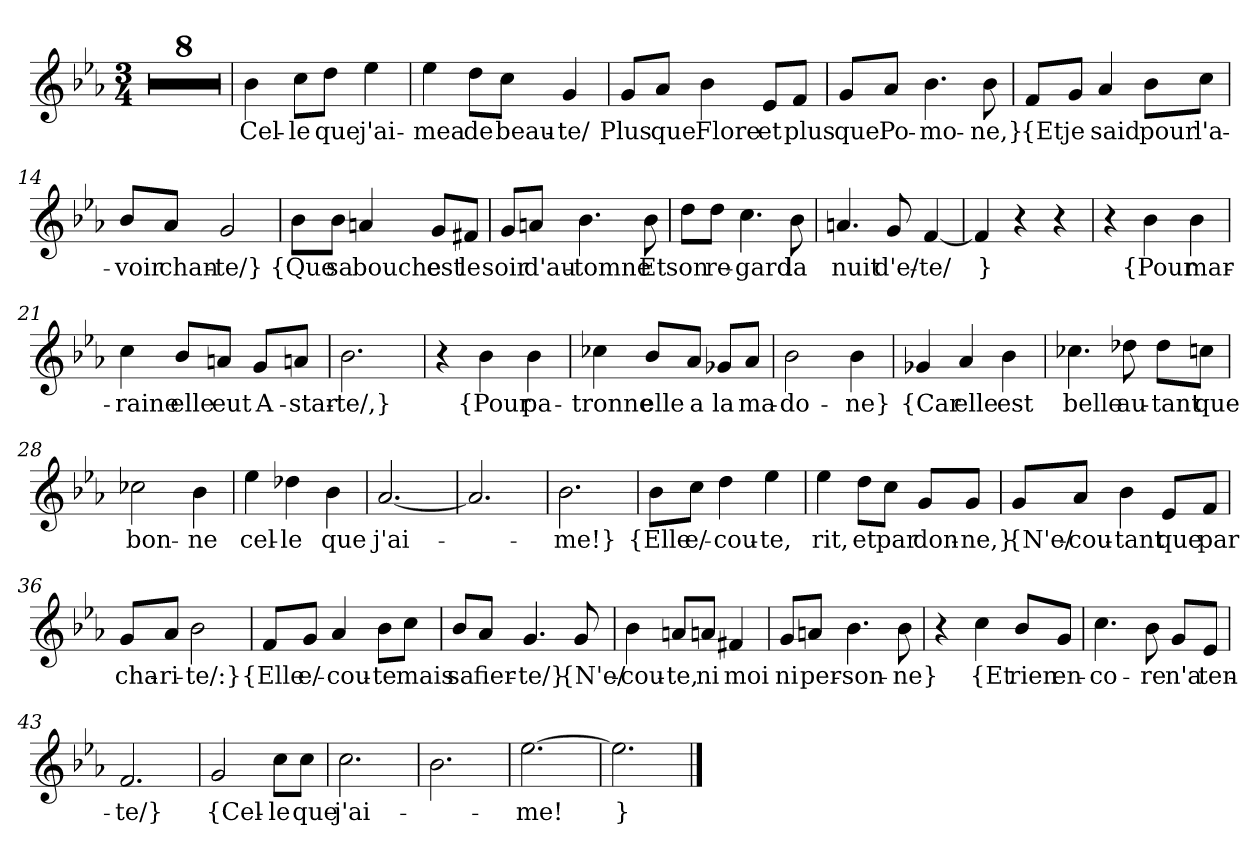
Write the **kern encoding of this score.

**kern	**text
*part1	*part1
*staff1	*staff1
*clefG2	*
*k[b-e-a-]	*
*M3/4	*
=1	=1
2.r	.
=2	=2
2.r	.
=3	=3
2.r	.
=4	=4
2.r	.
=5	=5
2.r	.
=6	=6
2.r	.
=7	=7
2.r	.
=8	=8
2.r	.
=9	=9
4b-	Cel-
8cc\L	-le
8dd\J	que
4ee-	j'ai-
=10	=10
4ee-	-mea
8dd\L	de
8cc\J	beau-
4g	-te/
=11	=11
8g/L	Plus
8a-/J	que
4b-	Flore
8e-/L	et
8f/J	plus
=12	=12
8g/L	que
8a-/J	Po-
4.b-	-mo-
8b-	-ne,}
=13	=13
8f/L	{Et
8g/J	je
4a-	said
8b-\L	pour
8cc\J	l'a-
=14	=14
8b-/L	-voir
8a-/J	chan-
2g	-te/}
=15	=15
8b-\L	{Que
8b-\J	sa
4an	bouche
8g/L	est
8f#X/J	le
=16	=16
8g/L	soir
8an/J	d'au-
4.b-	-tomne
8b-	Et
=17	=17
8dd\L	son
8dd\J	re-
4.cc	-gard
8b-	la
=18	=18
4.an	nuit
8g	d'e/-
[4f	-te/
=19	=19
4f]	}
4r	.
4r	.
=20	=20
4r	.
4b-	{Pour
4b-	mar-
=21	=21
4cc	-raine
8b-/L	elle
8an/J	eut
8g/L	A-
8an/J	-star-
=22	=22
2.b-	-te/,}
=23	=23
4r	.
4b-	{Pour
4b-	pa-
=24	=24
4cc-X	-tronne
8b-/L	elle
8a-/J	a
8g-X/L	la
8a-/J	ma-
=25	=25
2b-	-do-
4b-	-ne}
=26	=26
4g-X	{Car
4a-	elle
4b-	est
=27	=27
4.cc-X	belle
8dd-X	au-
8dd-\L	-tant
8ccn\J	que
=28	=28
2cc-X	bon-
4b-	-ne
=29	=29
4ee-	cel-
4dd-X	-le
4b-	que
=30	=30
[2.a-	j'ai-
=31	=31
2.a-]	.
=32	=32
2.b-	-me!}
=33	=33
8b-\L	{Elle
8cc\J	e/-
4dd	-cou-
4ee-	-te,
=34	=34
4ee-	rit,
8dd\L	et
8cc\J	par
8g/L	don-
8g/J	-ne,}
=35	=35
8g/L	{N'e/-
8a-/J	-cou-
4b-	-tant
8e-/L	que
8f/J	par
=36	=36
8g/L	cha-
8a-/J	-ri-
2b-	-te/:}
=37	=37
8f/L	{Elle
8g/J	e/-
4a-	-cou-
8b-\L	-te
8cc\J	mais
=38	=38
8b-/L	sa
8a-/J	fier-
4.g	-te/}
8g	{N'e/-
=39	=39
4b-	-cou-
8an/L	-te,
8an/J	-ni
4f#X	moi
=40	=40
8g/L	ni
8an/J	per-
4.b-	-son-
8b-	-ne}
=41	=41
4r	.
4cc	{Et
8b-/L	rien
8g/J	en-
=42	=42
4.cc	-co-
8b-	-re
8g/L	n'a
8e-/J	ten-
=43	=43
2.f	-te/}
=44	=44
2g	{Cel-
8cc\L	-le
8cc\J	que
=45	=45
2.cc	j'ai-
=46	=46
2.b-	.
=47	=47
[2.ee-	-me!
=48	=48
2.ee-]	}
==	==
*-	*-
